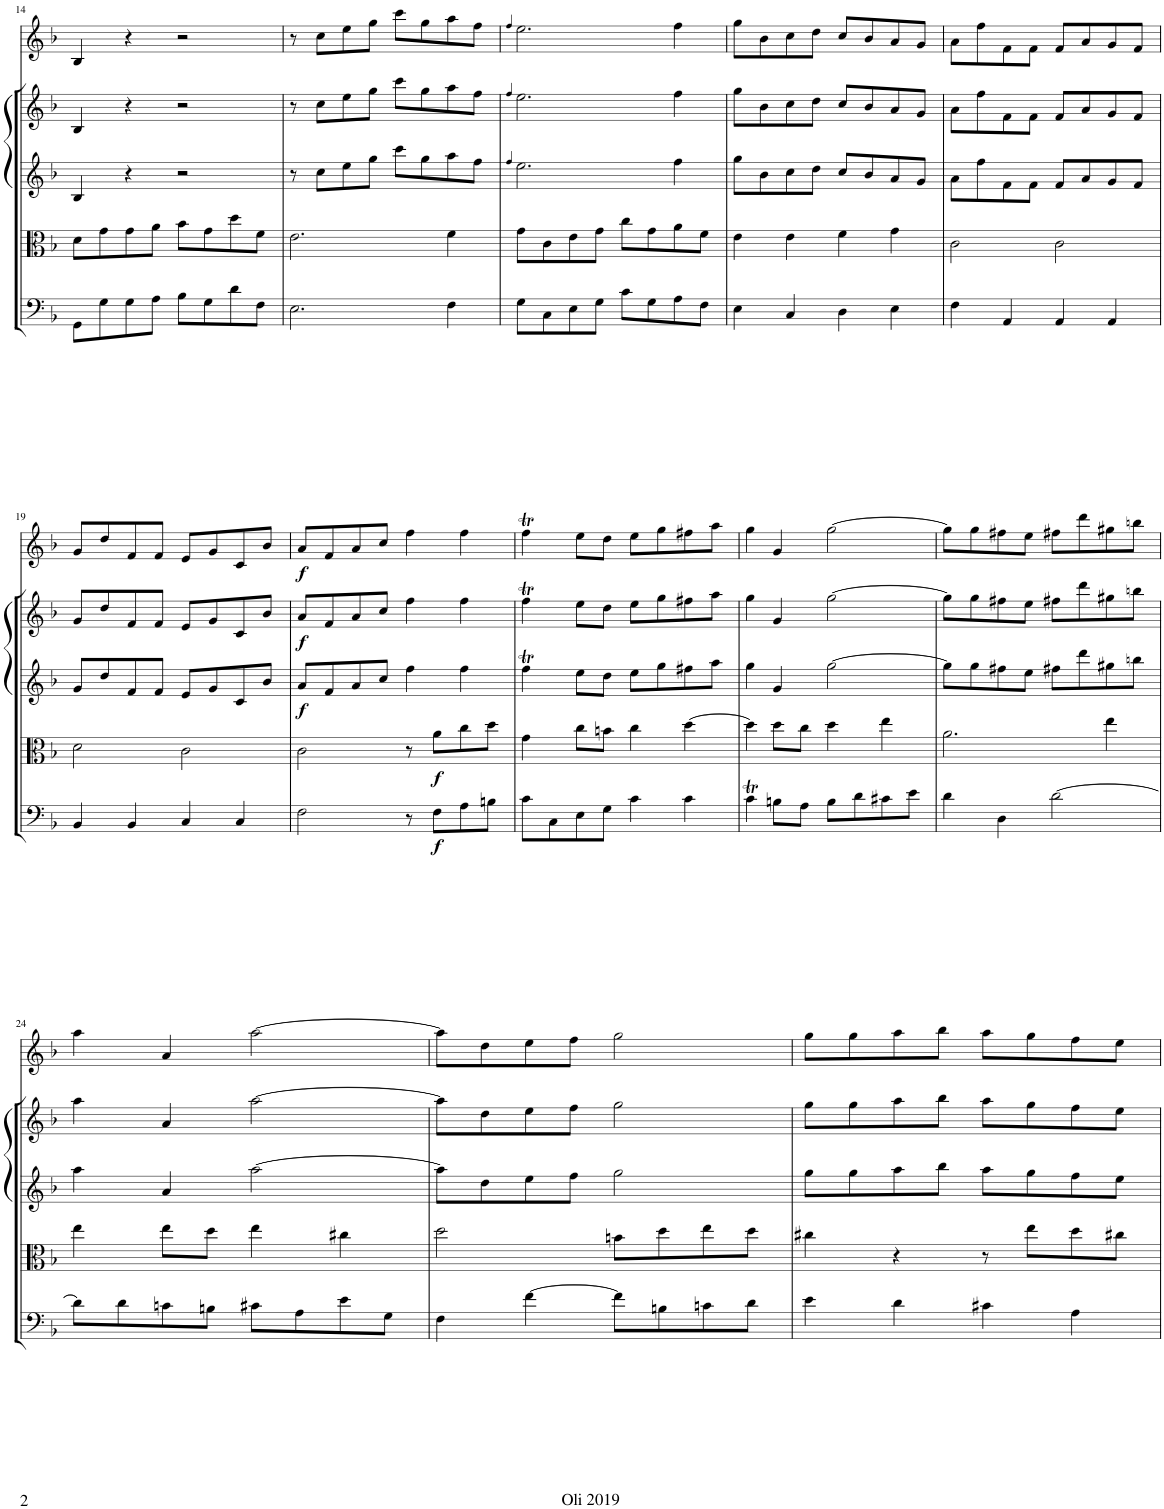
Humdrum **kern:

**kern	**dynam	**kern	**dynam	**kern	**dynam	**kern	**dynam	**kern	**dynam
*part5	*part5	*part4	*part4	*part3	*part3	*part2	*part2	*part1	*part1
*staff5	*staff5	*staff4	*staff4	*staff3	*staff3	*staff2	*staff2	*staff1	*staff1
*I"Basso	*	*I"Viola	*	*I"Violino 2	*	*I"Violino 1	*	*I"Traverso	*
*	*	*I'Vla	*	*I'Vln	*	*I'Vln	*	*	*
!!LO:PB:g=z
*clefF4	*	*clefC3	*	*clefG2	*	*clefG2	*	*clefG2	*
*k[b-]	*	*k[b-]	*	*k[b-]	*	*k[b-]	*	*k[b-]	*
*M2/2	*	*M2/2	*	*M2/2	*	*M2/2	*	*M2/2	*
*met(c|)	*	*met(c|)	*	*met(c|)	*	*met(c|)	*	*met(c|)	*
=14	=14	=14	=14	=14	=14	=14	=14	=14	=14
8GG\L	.	8d\L	.	4B-/	.	4B-/	.	4B-/	.
8G\	.	8g\	.	.	.	.	.	.	.
8G\	.	8g\	.	4r	.	4r	.	4r	.
8A\J	.	8a\J	.	.	.	.	.	.	.
8B-\L	.	8b-\L	.	2r	.	2r	.	2r	.
8G\	.	8g\	.	.	.	.	.	.	.
8d\	.	8dd\	.	.	.	.	.	.	.
8F\J	.	8f\J	.	.	.	.	.	.	.
=15	=15	=15	=15	=15	=15	=15	=15	=15	=15
2.E\	.	2.e\	.	8r	.	8r	.	8r	.
.	.	.	.	8cc\L	.	8cc\L	.	8cc\L	.
.	.	.	.	8ee\	.	8ee\	.	8ee\	.
.	.	.	.	8gg\J	.	8gg\J	.	8gg\J	.
.	.	.	.	8ccc\L	.	8ccc\L	.	8ccc\L	.
.	.	.	.	8gg\	.	8gg\	.	8gg\	.
4F\	.	4f\	.	8aa\	.	8aa\	.	8aa\	.
.	.	.	.	8ff\J	.	8ff\J	.	8ff\J	.
=16	=16	=16	=16	=16	=16	=16	=16	=16	=16
.	.	.	.	4qff/	.	4qff/	.	4qff/	.
8G\L	.	8g\L	.	2.ee\	.	2.ee\	.	2.ee\	.
8C\	.	8c\	.	.	.	.	.	.	.
8E\	.	8e\	.	.	.	.	.	.	.
8G\J	.	8g\J	.	.	.	.	.	.	.
8c\L	.	8cc\L	.	.	.	.	.	.	.
8G\	.	8g\	.	.	.	.	.	.	.
8A\	.	8a\	.	4ff\	.	4ff\	.	4ff\	.
8F\J	.	8f\J	.	.	.	.	.	.	.
=17	=17	=17	=17	=17	=17	=17	=17	=17	=17
4E\	.	4e\	.	8gg\L	.	8gg\L	.	8gg\L	.
.	.	.	.	8b-\	.	8b-\	.	8b-\	.
4C/	.	4e\	.	8cc\	.	8cc\	.	8cc\	.
.	.	.	.	8dd\J	.	8dd\J	.	8dd\J	.
4D\	.	4f\	.	8cc/L	.	8cc/L	.	8cc/L	.
.	.	.	.	8b-/	.	8b-/	.	8b-/	.
4E\	.	4g\	.	8a/	.	8a/	.	8a/	.
.	.	.	.	8g/J	.	8g/J	.	8g/J	.
=18	=18	=18	=18	=18	=18	=18	=18	=18	=18
4F\	.	2c\	.	8a\L	.	8a\L	.	8a\L	.
.	.	.	.	8ff\	.	8ff\	.	8ff\	.
4AA/	.	.	.	8f\	.	8f\	.	8f\	.
.	.	.	.	8f\J	.	8f\J	.	8f\J	.
4AA/	.	2c\	.	8f/L	.	8f/L	.	8f/L	.
.	.	.	.	8a/	.	8a/	.	8a/	.
4AA/	.	.	.	8g/	.	8g/	.	8g/	.
.	.	.	.	8f/J	.	8f/J	.	8f/J	.
!!LO:LB:g=z
=19	=19	=19	=19	=19	=19	=19	=19	=19	=19
4BB-/	.	2d\	.	8g/L	.	8g/L	.	8g/L	.
.	.	.	.	8dd/	.	8dd/	.	8dd/	.
4BB-/	.	.	.	8f/	.	8f/	.	8f/	.
.	.	.	.	8f/J	.	8f/J	.	8f/J	.
4C/	.	2c\	.	8e/L	.	8e/L	.	8e/L	.
.	.	.	.	8g/	.	8g/	.	8g/	.
4C/	.	.	.	8c/	.	8c/	.	8c/	.
.	.	.	.	8b-/J	.	8b-/J	.	8b-/J	.
=20	=20	=20	=20	=20	=20	=20	=20	=20	=20
!	!	!	!	!	!LO:DY:b	!	!LO:DY:b	!	!LO:DY:b
2F\	.	2c\	.	8a/L	f	8a/L	f	8a/L	f
.	.	.	.	8f/	.	8f/	.	8f/	.
.	.	.	.	8a/	.	8a/	.	8a/	.
.	.	.	.	8cc/J	.	8cc/J	.	8cc/J	.
8r	.	8r	.	4ff\	.	4ff\	.	4ff\	.
!	!LO:DY:b	!	!LO:DY:b	!	!	!	!	!	!
8F\L	f	8a\L	f	.	.	.	.	.	.
8A\	.	8cc\	.	4ff\	.	4ff\	.	4ff\	.
8Bn\J	.	8dd\J	.	.	.	.	.	.	.
=21	=21	=21	=21	=21	=21	=21	=21	=21	=21
8c\L	.	4g\	.	4ffT\	.	4ffT\	.	4ffT\	.
8C\	.	.	.	.	.	.	.	.	.
8E\	.	8cc\L	.	8ee\L	.	8ee\L	.	8ee\L	.
8G\J	.	8bn\J	.	8dd\J	.	8dd\J	.	8dd\J	.
4c\	.	4cc\	.	8ee\L	.	8ee\L	.	8ee\L	.
.	.	.	.	8gg\	.	8gg\	.	8gg\	.
4c\	.	[4dd\	.	8ff#X\	.	8ff#X\	.	8ff#X\	.
.	.	.	.	8aa\J	.	8aa\J	.	8aa\J	.
=22	=22	=22	=22	=22	=22	=22	=22	=22	=22
4cT\	.	4dd\]	.	4gg\	.	4gg\	.	4gg\	.
8Bn\L	.	8dd\L	.	4g/	.	4g/	.	4g/	.
8A\J	.	8cc\J	.	.	.	.	.	.	.
8B\L	.	4dd\	.	[2gg\	.	[2gg\	.	[2gg\	.
8d\	.	.	.	.	.	.	.	.	.
8c#X\	.	4ee\	.	.	.	.	.	.	.
8e\J	.	.	.	.	.	.	.	.	.
=23	=23	=23	=23	=23	=23	=23	=23	=23	=23
4d\	.	2.a\	.	8gg\L]	.	8gg\L]	.	8gg\L]	.
.	.	.	.	8gg\	.	8gg\	.	8gg\	.
4D\	.	.	.	8ff#X\	.	8ff#X\	.	8ff#X\	.
.	.	.	.	8ee\J	.	8ee\J	.	8ee\J	.
[2d\	.	.	.	8ff#X\L	.	8ff#X\L	.	8ff#X\L	.
.	.	.	.	8ddd\	.	8ddd\	.	8ddd\	.
.	.	4ee\	.	8gg#X\	.	8gg#X\	.	8gg#X\	.
.	.	.	.	8bbn\J	.	8bbn\J	.	8bbn\J	.
!!LO:LB:g=z
=24	=24	=24	=24	=24	=24	=24	=24	=24	=24
8d\L]	.	4ee\	.	4aa\	.	4aa\	.	4aa\	.
8d\	.	.	.	.	.	.	.	.	.
8cn\	.	8ee\L	.	4a/	.	4a/	.	4a/	.
8Bn\J	.	8dd\J	.	.	.	.	.	.	.
8c#X\L	.	4ee\	.	[2aa\	.	[2aa\	.	[2aa\	.
8A\	.	.	.	.	.	.	.	.	.
8e\	.	4cc#X\	.	.	.	.	.	.	.
8G\J	.	.	.	.	.	.	.	.	.
=25	=25	=25	=25	=25	=25	=25	=25	=25	=25
4F\	.	2dd\	.	8aa\L]	.	8aa\L]	.	8aa\L]	.
.	.	.	.	8dd\	.	8dd\	.	8dd\	.
[4f\	.	.	.	8ee\	.	8ee\	.	8ee\	.
.	.	.	.	8ff\J	.	8ff\J	.	8ff\J	.
8f\L]	.	8bn\L	.	2gg\	.	2gg\	.	2gg\	.
8Bn\	.	8dd\	.	.	.	.	.	.	.
8cn\	.	8ee\	.	.	.	.	.	.	.
8d\J	.	8dd\J	.	.	.	.	.	.	.
=26	=26	=26	=26	=26	=26	=26	=26	=26	=26
4e\	.	4cc#X\	.	8gg\L	.	8gg\L	.	8gg\L	.
.	.	.	.	8gg\	.	8gg\	.	8gg\	.
4d\	.	4r	.	8aa\	.	8aa\	.	8aa\	.
.	.	.	.	8bb-\J	.	8bb-\J	.	8bb-\J	.
4c#X\	.	8r	.	8aa\L	.	8aa\L	.	8aa\L	.
.	.	8ee\L	.	8gg\	.	8gg\	.	8gg\	.
4A\	.	8dd\	.	8ff\	.	8ff\	.	8ff\	.
.	.	8cc#X\J	.	8ee\J	.	8ee\J	.	8ee\J	.
=	=	=	=	=	=	=	=	=	=
*-	*-	*-	*-	*-	*-	*-	*-	*-	*-
